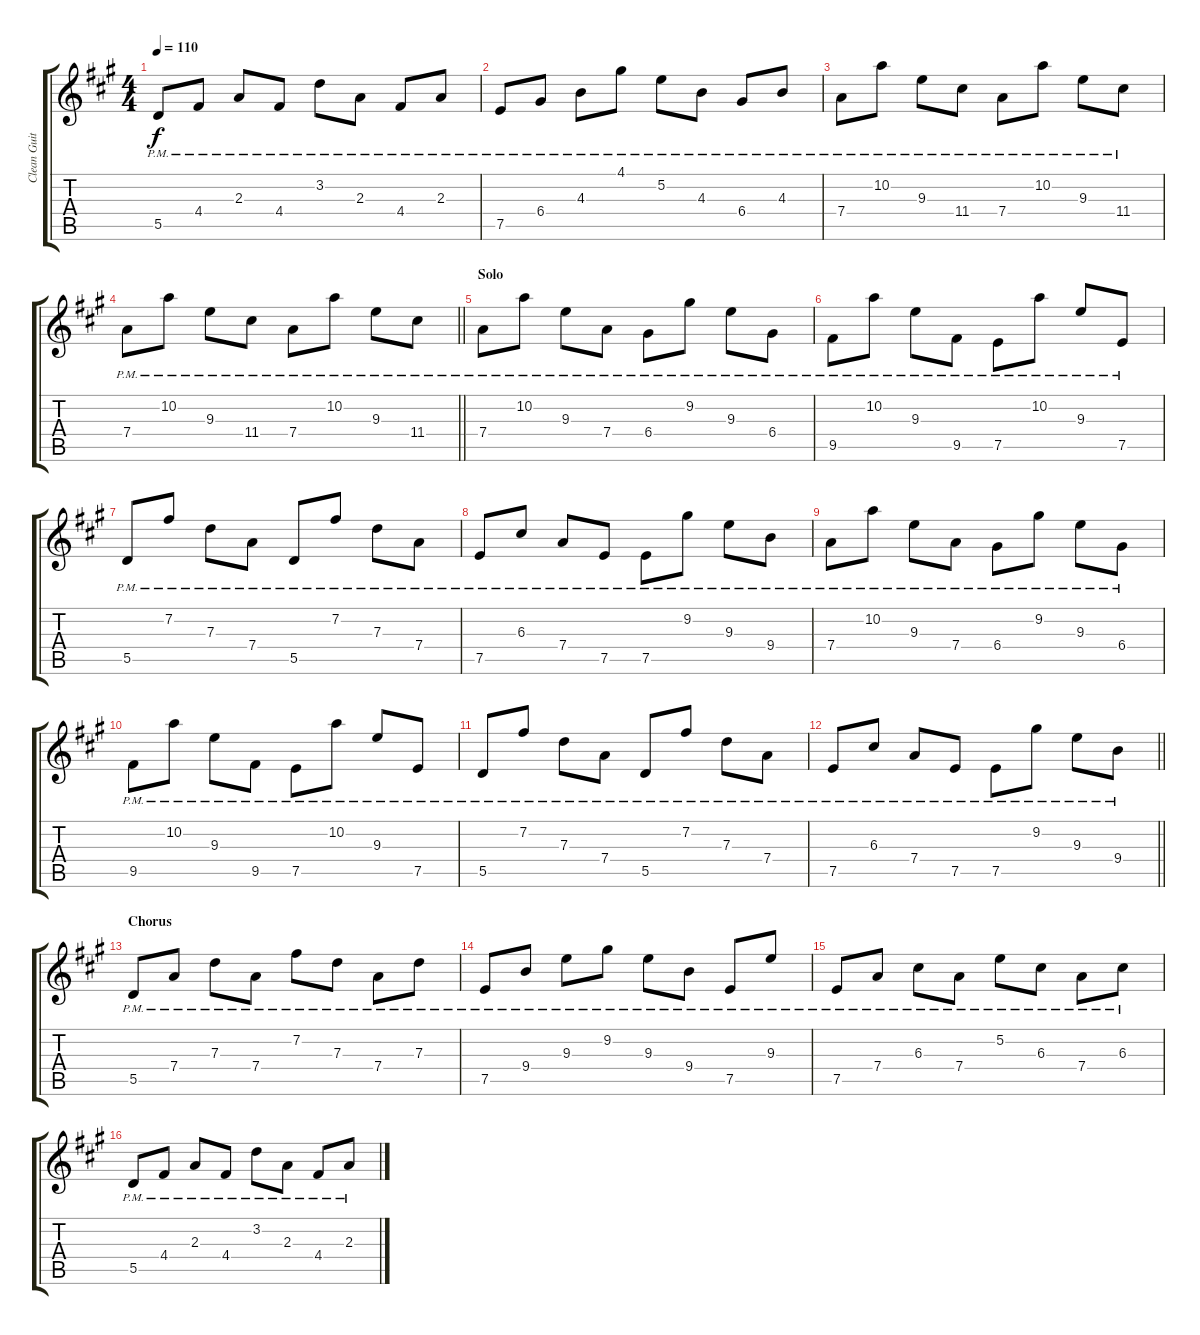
\track ("Clean Guitar" "Clean Guit") {instrument electricguitarclean}
\staff {score tabs}
\tuning (E4 B3 G3 D3 A2 E2) {hide}
\ts (4 4)
\tempo 110
\clef g2
\ks a
5.5{pm}.8{dy f} 4.4{pm}.8 2.3{pm}.8 4.4{pm}.8 3.2{pm}.8 2.3{pm}.8 4.4{pm}.8 2.3{pm}.8 |
7.5{pm}.8 6.4{pm}.8 4.3{pm}.8 4.1{pm}.8 5.2{pm}.8 4.3{pm}.8 6.4{pm}.8 4.3{pm}.8 |
7.4{pm}.8 10.2{pm}.8 9.3{pm}.8 11.4{pm}.8 7.4{pm}.8 10.2{pm}.8 9.3{pm}.8 11.4{pm}.8 |
\barLineRight lightlight
7.4{pm}.8 10.2{pm}.8 9.3{pm}.8 11.4{pm}.8 7.4{pm}.8 10.2{pm}.8 9.3{pm}.8 11.4{pm}.8 |
\section ("" "Solo")
7.4{pm}.8 10.2{pm}.8 9.3{pm}.8 7.4{pm}.8 6.4{pm}.8 9.2{pm}.8 9.3{pm}.8 6.4{pm}.8 |
9.5{pm}.8 10.2{pm}.8 9.3{pm}.8 9.5{pm}.8 7.5{pm}.8 10.2{pm}.8 9.3{pm}.8 7.5{pm}.8 |
5.5{pm}.8 7.2{pm}.8 7.3{pm}.8 7.4{pm}.8 5.5{pm}.8 7.2{pm}.8 7.3{pm}.8 7.4{pm}.8 |
7.5{pm}.8 6.3{pm}.8 7.4{pm}.8 7.5{pm}.8 7.5{pm}.8 9.2{pm}.8 9.3{pm}.8 9.4{pm}.8 |
7.4{pm}.8 10.2{pm}.8 9.3{pm}.8 7.4{pm}.8 6.4{pm}.8 9.2{pm}.8 9.3{pm}.8 6.4{pm}.8 |
9.5{pm}.8 10.2{pm}.8 9.3{pm}.8 9.5{pm}.8 7.5{pm}.8 10.2{pm}.8 9.3{pm}.8 7.5{pm}.8 |
5.5{pm}.8 7.2{pm}.8 7.3{pm}.8 7.4{pm}.8 5.5{pm}.8 7.2{pm}.8 7.3{pm}.8 7.4{pm}.8 |
\barLineRight lightlight
7.5{pm}.8 6.3{pm}.8 7.4{pm}.8 7.5{pm}.8 7.5{pm}.8 9.2{pm}.8 9.3{pm}.8 9.4{pm}.8 |
\section ("" "Chorus")
5.5{pm}.8 7.4{pm}.8 7.3{pm}.8 7.4{pm}.8 7.2{pm}.8 7.3{pm}.8 7.4{pm}.8 7.3{pm}.8 |
7.5{pm}.8 9.4{pm}.8 9.3{pm}.8 9.2{pm}.8 9.3{pm}.8 9.4{pm}.8 7.5{pm}.8 9.3{pm}.8 |
7.5{pm}.8 7.4{pm}.8 6.3{pm}.8 7.4{pm}.8 5.2{pm}.8 6.3{pm}.8 7.4{pm}.8 6.3{pm}.8 |
5.5{pm}.8 4.4{pm}.8 2.3{pm}.8 4.4{pm}.8 3.2{pm}.8 2.3{pm}.8 4.4{pm}.8 2.3{pm}.8
